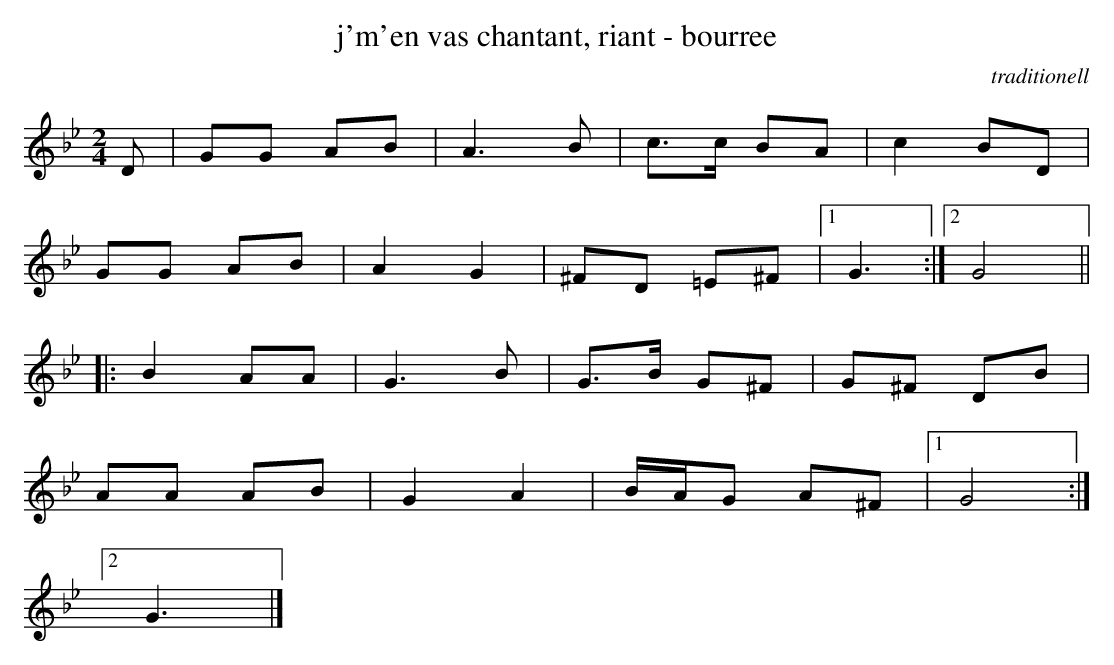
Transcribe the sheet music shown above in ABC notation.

X:1
T:j'm'en vas chantant, riant - bourree
C:traditionell
M:2/4
L:1/8
K:Gm
D|GG AB|A3B|c3/2c/2 BA|c2 BD|
GG AB|A2 G2|^FD =E^F|1G3:|2G4||
|:B2 AA|G3B|G3/2B/2 G^F|G^F DB|
AA AB|G2 A2|B/2A/2G A^F|1G4:|2
G3|]
